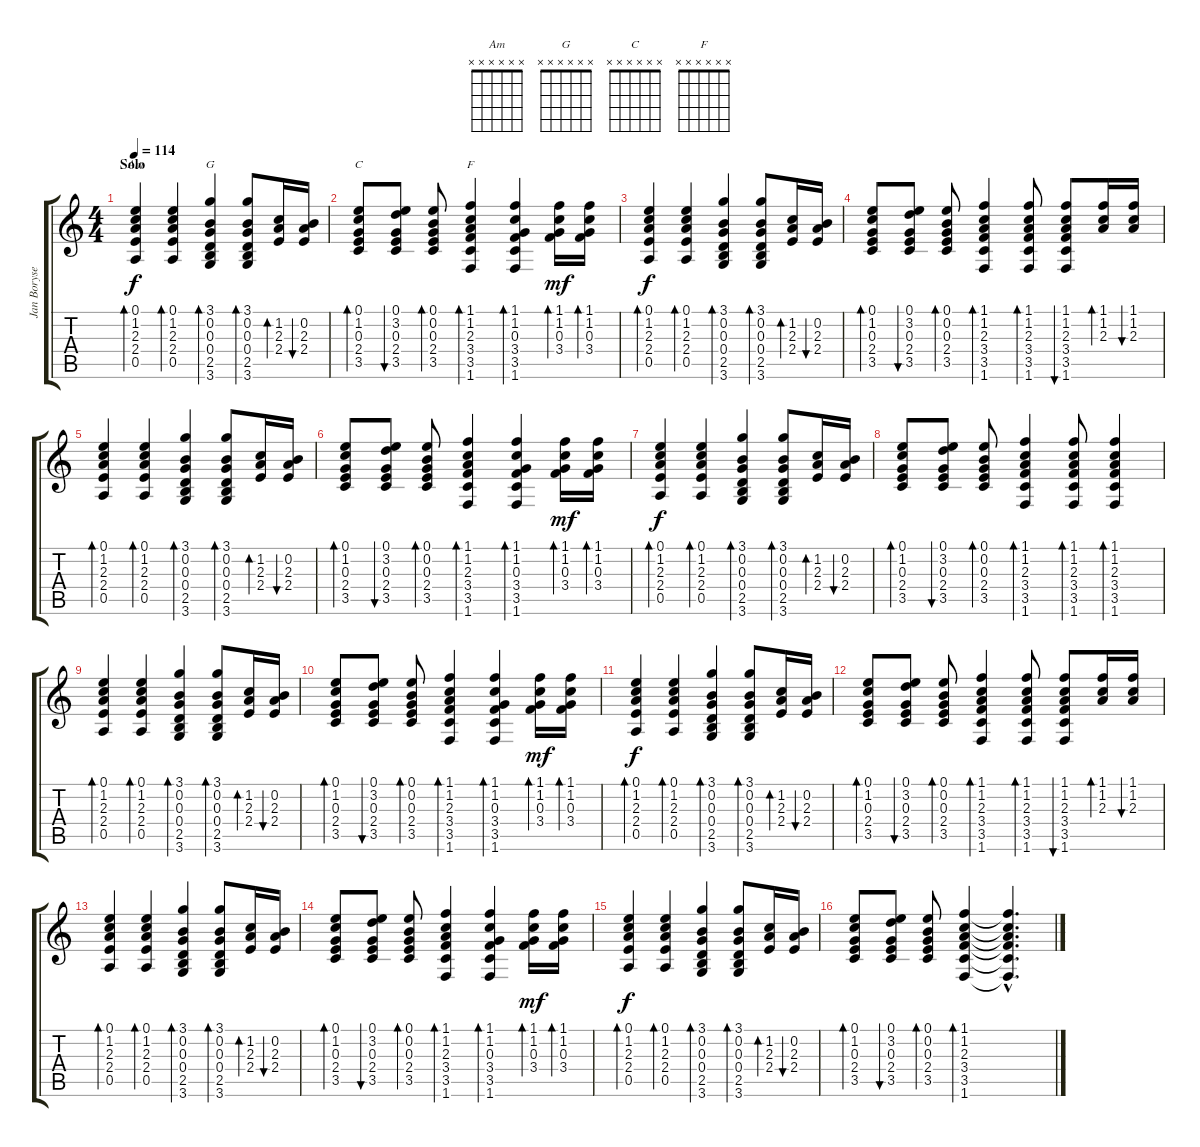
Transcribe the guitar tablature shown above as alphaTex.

\track ("Jan Borysewicz" "Jan Boryse") {instrument acousticguitarsteel}
\staff {score tabs}
\tuning (E4 B3 G3 D3 A2 E2) {hide}
\chord ("Am" x x x x x x)
\chord ("G" x x x x x x)
\chord ("C" x x x x x x)
\chord ("F" x x x x x x)
\ts (4 4)
\section ("" "Solo")
\tempo 114
\clef g2
\ks c
(0.1 1.2 2.3 2.4 0.5).4{bd 60 ch "Am" dy f volume 10 balance 5 instrument acousticguitarsteel} (0.1 1.2 2.3 2.4 0.5).4{bd 60} (3.1 0.2 0.3 0.4 2.5 3.6).4{bd 60 ch "G"} (3.1 0.2 0.3 0.4 2.5 3.6).8{bd 60} (1.2 2.3 2.4).16{bd 60} (0.2 2.3 2.4).16{bu 60} |
(0.1 1.2 0.3 2.4 3.5).8{bd 60 ch "C"} (0.1 3.2 0.3 2.4 3.5).8{bu 60} (0.1 0.2 0.3 2.4 3.5).8{bd 60} (1.1 1.2 2.3 3.4 3.5 1.6).4{bd 60 ch "F"} (1.1 1.2 0.3 3.4 3.5 1.6).4{bd 60} (1.1 1.2 0.3 3.4).16{bd 60 dy mf} (1.1 1.2 0.3 3.4).16{bd 60} |
(0.1 1.2 2.3 2.4 0.5).4{bd 60 dy f} (0.1 1.2 2.3 2.4 0.5).4{bd 60} (3.1 0.2 0.3 0.4 2.5 3.6).4{bd 60} (3.1 0.2 0.3 0.4 2.5 3.6).8{bd 60} (1.2 2.3 2.4).16{bd 60} (0.2 2.3 2.4).16{bu 60} |
(0.1 1.2 0.3 2.4 3.5).8{bd 60} (0.1 3.2 0.3 2.4 3.5).8{bu 60} (0.1 0.2 0.3 2.4 3.5).8{bd 60} (1.1 1.2 2.3 3.4 3.5 1.6).4{bd 60} (1.1 1.2 2.3 3.4 3.5 1.6).8{bd 60} (1.1 1.2 2.3 3.4 3.5 1.6).8{bu 60} (1.1 1.2 2.3).16{bd 60} (1.1 1.2 2.3).16{bu 60} |
(0.1 1.2 2.3 2.4 0.5).4{bd 60} (0.1 1.2 2.3 2.4 0.5).4{bd 60} (3.1 0.2 0.3 0.4 2.5 3.6).4{bd 60} (3.1 0.2 0.3 0.4 2.5 3.6).8{bd 60} (1.2 2.3 2.4).16{bd 60} (0.2 2.3 2.4).16{bu 60} |
(0.1 1.2 0.3 2.4 3.5).8{bd 60} (0.1 3.2 0.3 2.4 3.5).8{bu 60} (0.1 0.2 0.3 2.4 3.5).8{bd 60} (1.1 1.2 2.3 3.4 3.5 1.6).4{bd 60} (1.1 1.2 0.3 3.4 3.5 1.6).4{bd 60} (1.1 1.2 0.3 3.4).16{bd 60 dy mf} (1.1 1.2 0.3 3.4).16{bd 60} |
(0.1 1.2 2.3 2.4 0.5).4{bd 60 dy f} (0.1 1.2 2.3 2.4 0.5).4{bd 60} (3.1 0.2 0.3 0.4 2.5 3.6).4{bd 60} (3.1 0.2 0.3 0.4 2.5 3.6).8{bd 60} (1.2 2.3 2.4).16{bd 60} (0.2 2.3 2.4).16{bu 60} |
(0.1 1.2 0.3 2.4 3.5).8{bd 60} (0.1 3.2 0.3 2.4 3.5).8{bu 60} (0.1 0.2 0.3 2.4 3.5).8{bd 60} (1.1 1.2 2.3 3.4 3.5 1.6).4{bd 60} (1.1 1.2 2.3 3.4 3.5 1.6).8{bd 60} (1.1 1.2 2.3 3.4 3.5 1.6).4{bd 60} |
(0.1 1.2 2.3 2.4 0.5).4{bd 60 volume 10 balance 5 instrument acousticguitarsteel} (0.1 1.2 2.3 2.4 0.5).4{bd 60} (3.1 0.2 0.3 0.4 2.5 3.6).4{bd 60} (3.1 0.2 0.3 0.4 2.5 3.6).8{bd 60} (1.2 2.3 2.4).16{bd 60} (0.2 2.3 2.4).16{bu 60} |
(0.1 1.2 0.3 2.4 3.5).8{bd 60} (0.1 3.2 0.3 2.4 3.5).8{bu 60} (0.1 0.2 0.3 2.4 3.5).8{bd 60} (1.1 1.2 2.3 3.4 3.5 1.6).4{bd 60} (1.1 1.2 0.3 3.4 3.5 1.6).4{bd 60} (1.1 1.2 0.3 3.4).16{bd 60 dy mf} (1.1 1.2 0.3 3.4).16{bd 60} |
(0.1 1.2 2.3 2.4 0.5).4{bd 60 dy f} (0.1 1.2 2.3 2.4 0.5).4{bd 60} (3.1 0.2 0.3 0.4 2.5 3.6).4{bd 60} (3.1 0.2 0.3 0.4 2.5 3.6).8{bd 60} (1.2 2.3 2.4).16{bd 60} (0.2 2.3 2.4).16{bu 60} |
(0.1 1.2 0.3 2.4 3.5).8{bd 60} (0.1 3.2 0.3 2.4 3.5).8{bu 60} (0.1 0.2 0.3 2.4 3.5).8{bd 60} (1.1 1.2 2.3 3.4 3.5 1.6).4{bd 60} (1.1 1.2 2.3 3.4 3.5 1.6).8{bd 60} (1.1 1.2 2.3 3.4 3.5 1.6).8{bu 60} (1.1 1.2 2.3).16{bd 60} (1.1 1.2 2.3).16{bu 60} |
(0.1 1.2 2.3 2.4 0.5).4{bd 60} (0.1 1.2 2.3 2.4 0.5).4{bd 60} (3.1 0.2 0.3 0.4 2.5 3.6).4{bd 60} (3.1 0.2 0.3 0.4 2.5 3.6).8{bd 60} (1.2 2.3 2.4).16{bd 60} (0.2 2.3 2.4).16{bu 60} |
(0.1 1.2 0.3 2.4 3.5).8{bd 60} (0.1 3.2 0.3 2.4 3.5).8{bu 60} (0.1 0.2 0.3 2.4 3.5).8{bd 60} (1.1 1.2 2.3 3.4 3.5 1.6).4{bd 60} (1.1 1.2 0.3 3.4 3.5 1.6).4{bd 60} (1.1 1.2 0.3 3.4).16{bd 60 dy mf} (1.1 1.2 0.3 3.4).16{bd 60} |
(0.1 1.2 2.3 2.4 0.5).4{bd 60 dy f} (0.1 1.2 2.3 2.4 0.5).4{bd 60} (3.1 0.2 0.3 0.4 2.5 3.6).4{bd 60} (3.1 0.2 0.3 0.4 2.5 3.6).8{bd 60} (1.2 2.3 2.4).16{bd 60} (0.2 2.3 2.4).16{bu 60} |
(0.1 1.2 0.3 2.4 3.5).8{bd 60} (0.1 3.2 0.3 2.4 3.5).8{bu 60} (0.1 0.2 0.3 2.4 3.5).8{bd 60} (1.1 1.2 2.3 3.4 3.5 1.6).4{bd 60} (1.1{hac t} 1.2{hac t} 2.3{hac t} 3.4{hac t} 3.5{hac t} 1.6{hac t}).4{d}
